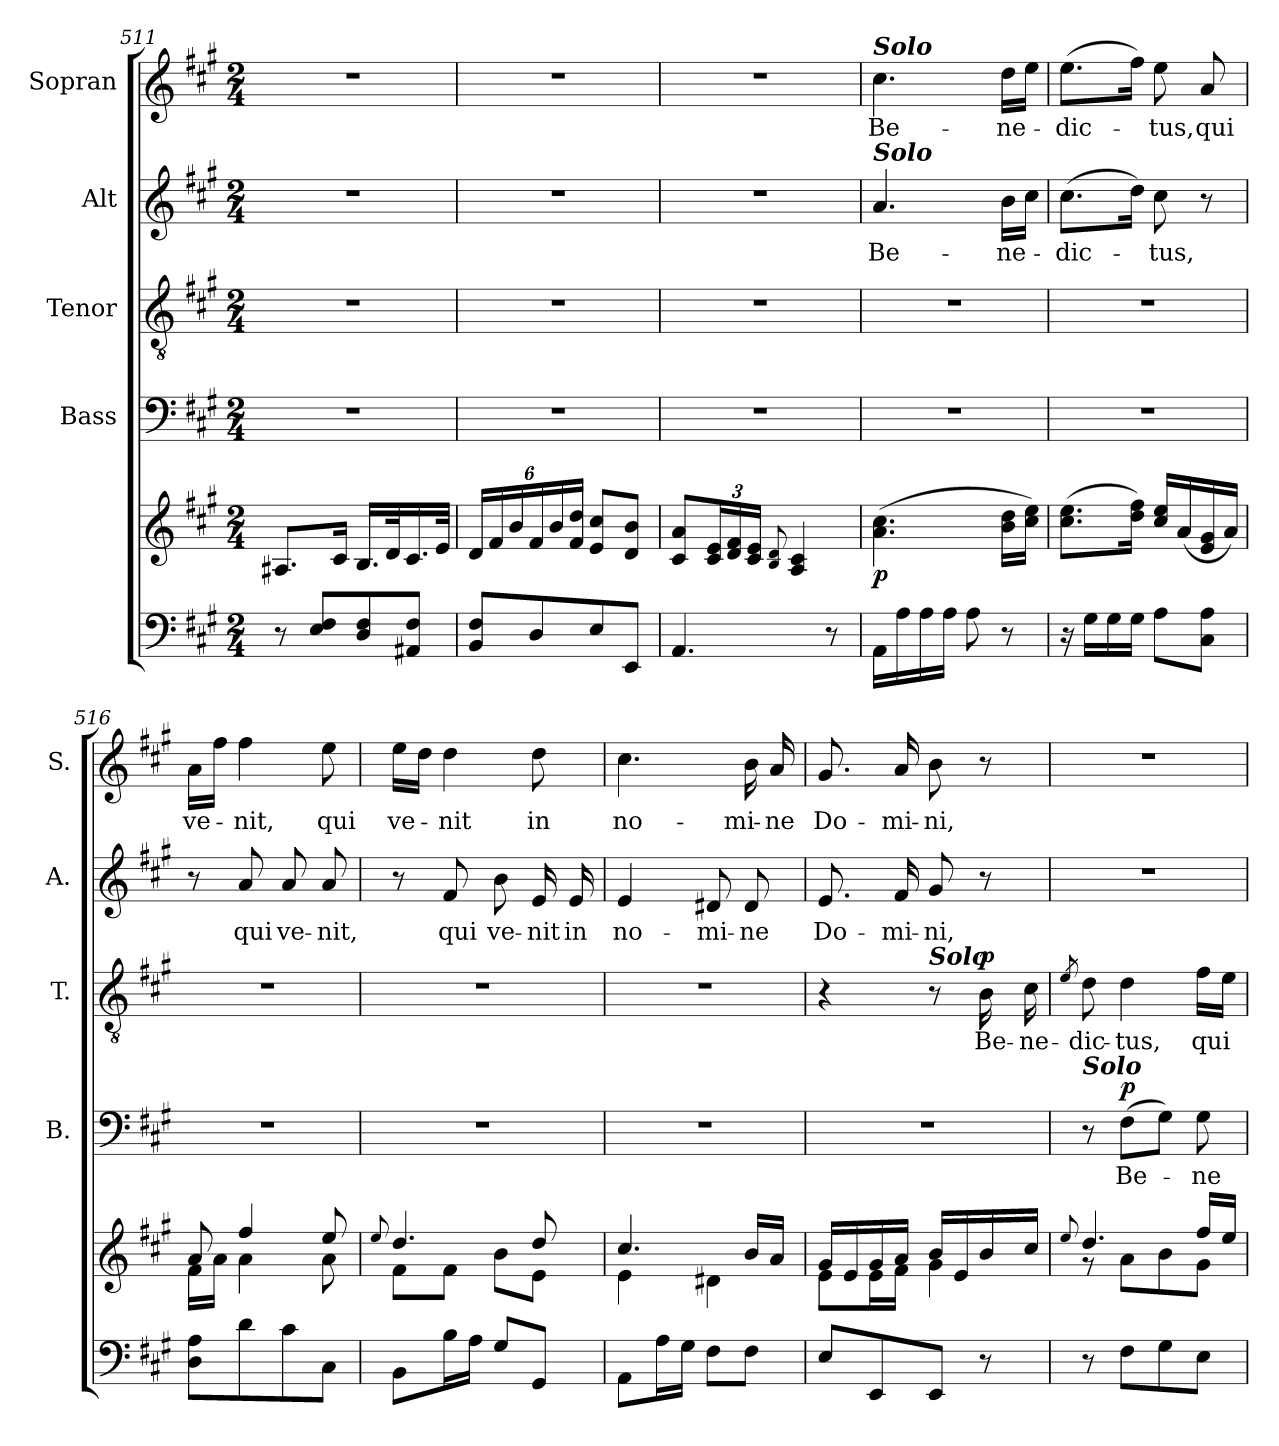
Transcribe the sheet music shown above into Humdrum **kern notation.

**kern	**kern	**dynam	**kern	**text	**dynam	**kern	**text	**dynam	**kern	**text	**kern	**text
*part5	*part5	*part5	*part4	*part4	*part4	*part3	*part3	*part3	*part2	*part2	*part1	*part1
*staff6	*staff5	*staff5/6	*staff4	*staff4	*staff4	*staff3	*staff3	*staff3	*staff2	*staff2	*staff1	*staff1
*	*	*	*I"Bass	*	*	*I"Tenor	*	*	*I"Alt	*	*I"Sopran	*
*	*	*	*I'B.	*	*	*I'T.	*	*	*I'A.	*	*I'S.	*
!!LO:LB:g=z
*clefF4	*clefG2	*	*clefF4	*	*	*clefGv2	*	*	*clefG2	*	*clefG2	*
*k[f#c#g#]	*k[f#c#g#]	*	*k[f#c#g#]	*	*	*k[f#c#g#]	*	*	*k[f#c#g#]	*	*k[f#c#g#]	*
*A:	*A:	*	*A:	*	*	*A:	*	*	*A:	*	*A:	*
*M2/4	*M2/4	*	*M2/4	*	*	*M2/4	*	*	*M2/4	*	*M2/4	*
=511	=511	=511	=511	=511	=511	=511	=511	=511	=511	=511	=511	=511
8r	8.A#X/L	.	2r	.	.	2r	.	.	2r	.	2r	.
8E/ 8F#/L	.	.	.	.	.	.	.	.	.	.	.	.
.	16c#/Jk	.	.	.	.	.	.	.	.	.	.	.
8D/ 8F#/	16.B/LL	.	.	.	.	.	.	.	.	.	.	.
.	32d/k	.	.	.	.	.	.	.	.	.	.	.
8AA#X/ 8F#/J	16.c#/	.	.	.	.	.	.	.	.	.	.	.
.	32e/JJk	.	.	.	.	.	.	.	.	.	.	.
=512	=512	=512	=512	=512	=512	=512	=512	=512	=512	=512	=512	=512
8BB/ 8F#/L	24d/LL	.	2r	.	.	2r	.	.	2r	.	2r	.
.	24f#/	.	.	.	.	.	.	.	.	.	.	.
.	24b/	.	.	.	.	.	.	.	.	.	.	.
8D/	24f#/	.	.	.	.	.	.	.	.	.	.	.
.	24b/	.	.	.	.	.	.	.	.	.	.	.
.	24f#/ 24dd/JJ	.	.	.	.	.	.	.	.	.	.	.
8E/	8e/ 8cc#/L	.	.	.	.	.	.	.	.	.	.	.
8EE/J	8d/ 8b/J	.	.	.	.	.	.	.	.	.	.	.
=513	=513	=513	=513	=513	=513	=513	=513	=513	=513	=513	=513	=513
4.AA/	8c#/ 8a/L	.	2r	.	.	2r	.	.	2r	.	2r	.
.	24c#/ 24e/L	.	.	.	.	.	.	.	.	.	.	.
.	24d/ 24f#/	.	.	.	.	.	.	.	.	.	.	.
.	24c#/ 24e/JJ	.	.	.	.	.	.	.	.	.	.	.
.	8qqB/ 8qqd/	.	.	.	.	.	.	.	.	.	.	.
.	4A/ 4c#/	.	.	.	.	.	.	.	.	.	.	.
8r	.	.	.	.	.	.	.	.	.	.	.	.
=514	=514	=514	=514	=514	=514	=514	=514	=514	=514	=514	=514	=514
!	!	!	!	!	!	!	!	!	!	!	!LO:TX:a:Bi:t=Solo	!
!	!	!	!	!	!	!	!	!	!LO:TX:a:Bi:t=Solo	!	!	!
!	!	!LO:DY:b	!	!	!	!	!	!	!	!LO:LY:b	!	!LO:LY:b
16AA\LL	(>4.a\ 4.cc#\	p	2r	.	.	2r	.	.	4.a/	Be-	4.cc#\	Be-
16A\	.	.	.	.	.	.	.	.	.	.	.	.
16A\	.	.	.	.	.	.	.	.	.	.	.	.
16A\JJ	.	.	.	.	.	.	.	.	.	.	.	.
8A\	.	.	.	.	.	.	.	.	.	.	.	.
!	!	!	!	!	!	!	!	!	!	!LO:LY:b	!	!LO:LY:b
8r	16b\ 16dd\LL	.	.	.	.	.	.	.	16b\LL	-ne-	16dd\LL	-ne-
.	16cc#\ 16ee\JJ)	.	.	.	.	.	.	.	16cc#\JJ	.	16ee\JJ	.
=515	=515	=515	=515	=515	=515	=515	=515	=515	=515	=515	=515	=515
!	!	!	!	!	!	!	!	!	!	!LO:LY:b	!	!LO:LY:b
16r	(>8.cc#\ 8.ee\L	.	2r	.	.	2r	.	.	(>8.cc#\L	-dic-	(>8.ee\L	-dic-
16G#\LL	.	.	.	.	.	.	.	.	.	.	.	.
16G#\	.	.	.	.	.	.	.	.	.	.	.	.
16G#\JJ	16dd\ 16ff#\Jk)	.	.	.	.	.	.	.	16dd\Jk)	.	16ff#\Jk)	.
!	!	!	!	!	!	!	!	!	!	!LO:LY:b	!	!LO:LY:b
8A\L	16cc#/ 16ee/LL	.	.	.	.	.	.	.	8cc#\	-tus,	8ee\	-tus,
.	(<16a/	.	.	.	.	.	.	.	.	.	.	.
!	!	!	!	!	!	!	!	!	!	!	!	!LO:LY:b
8C#\ 8A\J	16e/ 16g#/	.	.	.	.	.	.	.	8r	.	8a/	qui
.	16a/JJ)	.	.	.	.	.	.	.	.	.	.	.
!!LO:PB:g=z
=516	=516	=516	=516	=516	=516	=516	=516	=516	=516	=516	=516	=516
*	*^	*	*	*	*	*	*	*	*	*	*	*
!	!	!	!	!	!	!	!	!	!	!	!	!	!LO:LY:b
8D\ 8A\L	8a/	16f#\LL	.	2r	.	.	2r	.	.	8r	.	16a\LL	ve-
.	.	16a\JJ	.	.	.	.	.	.	.	.	.	16ff#\JJ	.
!	!	!	!	!	!	!	!	!	!	!	!LO:LY:b	!	!LO:LY:b
8d\	4ff#/	4a\	.	.	.	.	.	.	.	8a/	qui	4ff#\	-nit,
!	!	!	!	!	!	!	!	!	!	!	!LO:LY:b	!	!
8c#\	.	.	.	.	.	.	.	.	.	8a/	ve-	.	.
!	!	!	!	!	!	!	!	!	!	!	!LO:LY:b	!	!LO:LY:b
8C#\J	8ee/	8a\	.	.	.	.	.	.	.	8a/	-nit,	8ee\	qui
=517	=517	=517	=517	=517	=517	=517	=517	=517	=517	=517	=517	=517	=517
.	8qqee/	.	.	.	.	.	.	.	.	.	.	.	.
!	!	!	!	!	!	!	!	!	!	!	!	!	!LO:LY:b
8BB\L	4.dd/	8f#\L	.	2r	.	.	2r	.	.	8r	.	16ee\LL	ve-
.	.	.	.	.	.	.	.	.	.	.	.	16dd\JJ	.
!	!	!	!	!	!	!	!	!	!	!	!LO:LY:b	!	!LO:LY:b
16B\L	.	8f#\J	.	.	.	.	.	.	.	8f#/	qui	4dd\	-nit
16A\JJ	.	.	.	.	.	.	.	.	.	.	.	.	.
!	!	!	!	!	!	!	!	!	!	!	!LO:LY:b	!	!
8G#/L	.	8b\L	.	.	.	.	.	.	.	8b\	ve-	.	.
!	!	!	!	!	!	!	!	!	!	!	!LO:LY:b	!	!LO:LY:b
8GG#/J	8dd/	8e\J	.	.	.	.	.	.	.	16e/	-nit	8dd\	in
!	!	!	!	!	!	!	!	!	!	!	!LO:LY:b	!	!
.	.	.	.	.	.	.	.	.	.	16e/	in	.	.
=518	=518	=518	=518	=518	=518	=518	=518	=518	=518	=518	=518	=518	=518
!	!	!	!	!	!	!	!	!	!	!	!LO:LY:b	!	!LO:LY:b
8AA\L	4.cc#/	4e\	.	2r	.	.	2r	.	.	4e/	no-	4.cc#\	no-
16A\L	.	.	.	.	.	.	.	.	.	.	.	.	.
16G#\JJ	.	.	.	.	.	.	.	.	.	.	.	.	.
!	!	!	!	!	!	!	!	!	!	!	!LO:LY:b	!	!
8F#\L	.	4d#X\	.	.	.	.	.	.	.	8d#X/	-mi-	.	.
!	!	!	!	!	!	!	!	!	!	!	!LO:LY:b	!	!LO:LY:b
8F#\J	16b/LL	.	.	.	.	.	.	.	.	8d#/	-ne	16b\	-mi-
!	!	!	!	!	!	!	!	!	!	!	!	!	!LO:LY:b
.	16a/JJ	.	.	.	.	.	.	.	.	.	.	16a/	-ne
=519	=519	=519	=519	=519	=519	=519	=519	=519	=519	=519	=519	=519	=519
!	!	!	!	!	!	!	!	!	!	!	!LO:LY:b	!	!LO:LY:b
8E/L	16g#/LL	8e\L	.	2r	.	.	4r	.	.	8.e/	Do-	8.g#/	Do-
.	16e/	.	.	.	.	.	.	.	.	.	.	.	.
8EE/	16g#/	16e\L	.	.	.	.	.	.	.	.	.	.	.
!	!	!	!	!	!	!	!	!	!	!	!LO:LY:b	!	!LO:LY:b
.	16a/JJ	16f#\JJ	.	.	.	.	.	.	.	16f#/	-mi-	16a/	-mi-
!	!	!	!	!	!	!	!LO:TX:a:Bi:t=Solo	!	!	!	!	!	!
!	!	!	!	!	!	!	!	!	!	!	!LO:LY:b	!	!LO:LY:b
8EE/J	16b/LL	4g#\	.	.	.	.	8r	.	.	8g#/	-ni,	8b\	-ni,
.	16e/	.	.	.	.	.	.	.	.	.	.	.	.
!	!	!	!	!	!	!	!	!LO:LY:b	!LO:DY:a	!	!	!	!
8r	16b/	.	.	.	.	.	16B\	Be-	p	8r	.	8r	.
!	!	!	!	!	!	!	!	!LO:LY:b	!	!	!	!	!
.	16cc#/JJ	.	.	.	.	.	16c#\	-ne-	.	.	.	.	.
=520	=520	=520	=520	=520	=520	=520	=520	=520	=520	=520	=520	=520	=520
.	8qqee/	.	.	.	.	.	8qe/	.	.	.	.	.	.
!	!	!	!	!LO:TX:a:Bi:t=Solo	!	!	!	!	!	!	!	!	!
!	!	!	!	!	!	!	!	!LO:LY:b	!	!	!	!	!
8r	4.dd/	8rf	.	8r	.	.	8d\	-dic-	.	2r	.	2r	.
!	!	!	!	!	!LO:LY:b	!LO:DY:a	!	!LO:LY:b	!	!	!	!	!
8F#\L	.	8a\L	.	(>8F#\L	Be-	p	4d\	-tus,	.	.	.	.	.
8G#\	.	8b\	.	8G#\J)	.	.	.	.	.	.	.	.	.
!	!	!	!	!	!LO:LY:b	!	!	!LO:LY:b	!	!	!	!	!
8E\J	16ff#/LL	8g#\J	.	8G#\	-ne-	.	16f#\LL	qui	.	.	.	.	.
.	16ee/JJ	.	.	.	.	.	16e\JJ	.	.	.	.	.	.
*	*v	*v	*	*	*	*	*	*	*	*	*	*	*
=	=	=	=	=	=	=	=	=	=	=	=	=
*-	*-	*-	*-	*-	*-	*-	*-	*-	*-	*-	*-	*-
